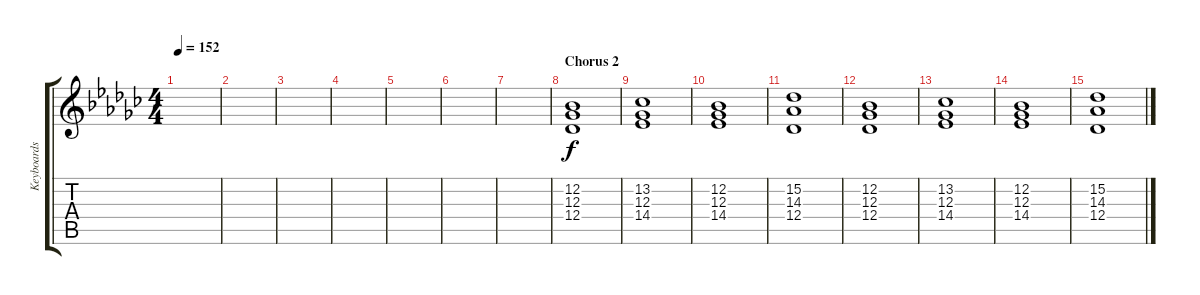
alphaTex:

\track ("Keyboards" "Keyboards") {instrument stringensemble1}
\staff {score tabs}
\tuning (Eb4 Bb3 Gb3 Db3 Ab2 Eb2) {hide}
\ts (4 4)
\tempo 152
\clef g2
\ks gb
|
|
|
|
|
|
|
\section ("" "Chorus 2")
(12.2 12.3 12.4).1 |
(13.2 12.3 14.4).1 |
(12.2 12.3 14.4).1 |
(15.2 14.3 12.4).1 |
(12.2 12.3 12.4).1 |
(13.2 12.3 14.4).1 |
(12.2 12.3 14.4).1 |
(15.2 14.3 12.4).1
